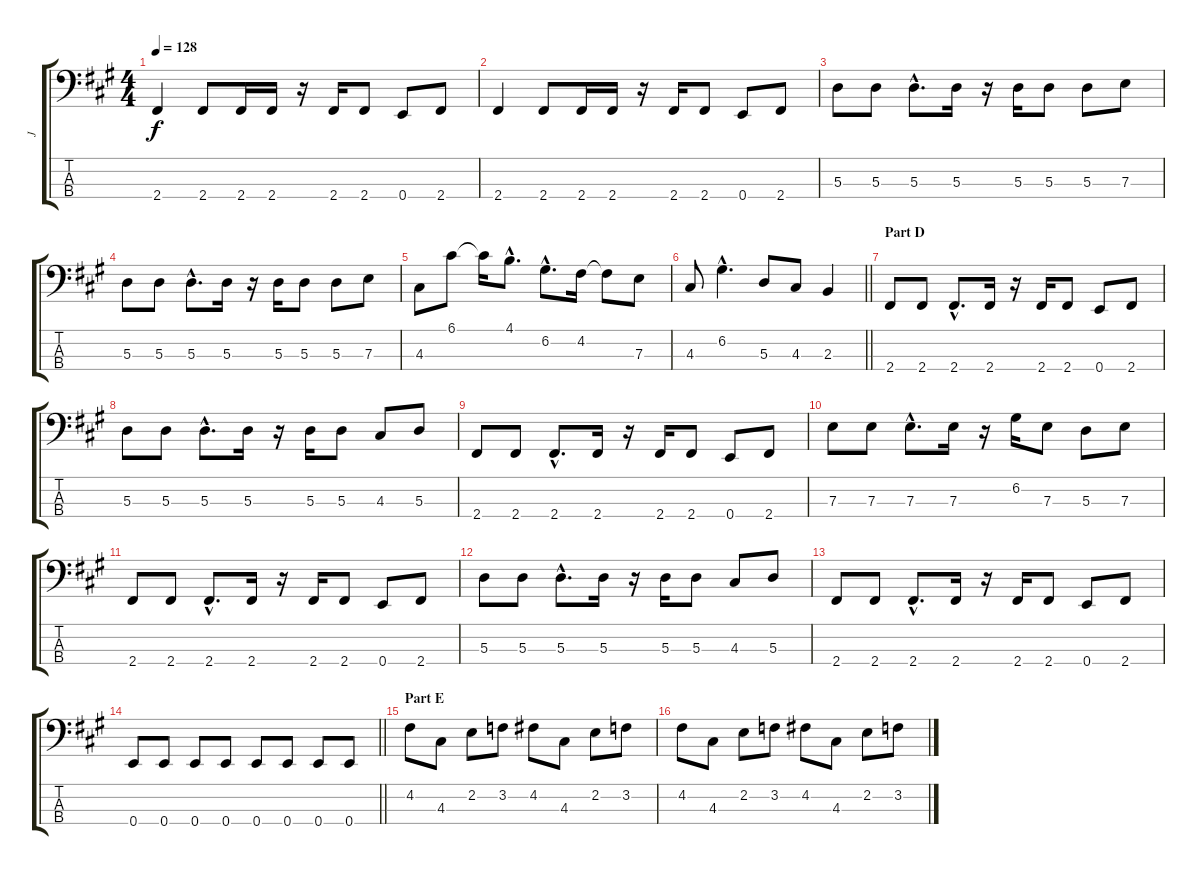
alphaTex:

\track ("J" "J") {instrument electricbasspick}
\staff {score tabs}
\tuning (G2 D2 A1 E1) {hide}
\ts (4 4)
\tempo 128
\clef f4
\ks a
2.4.4{dy f} 2.4.8 2.4.16 2.4.16 r.16 2.4.16 2.4.8 0.4.8 2.4.8 |
2.4.4 2.4.8 2.4.16 2.4.16 r.16 2.4.16 2.4.8 0.4.8 2.4.8 |
5.3.8 5.3.8 5.3{hac}.8{d} 5.3.16 r.16 5.3.16 5.3.8 5.3.8 7.3.8 |
5.3.8 5.3.8 5.3{hac}.8{d} 5.3.16 r.16 5.3.16 5.3.8 5.3.8 7.3.8 |
4.3.8 6.1.8 6.1{t}.16 4.1{hac}.8{d} 6.2{hac}.8{d} 4.2.16 4.2{t}.8 7.3.8 |
\barLineRight lightlight
4.3.8 6.2{hac}.4{d} 5.3.8 4.3.8 2.3.4 |
\section ("" "Part D")
2.4.8 2.4.8 2.4{hac}.8{d} 2.4.16 r.16 2.4.16 2.4.8 0.4.8 2.4.8 |
5.3.8 5.3.8 5.3{hac}.8{d} 5.3.16 r.16 5.3.16 5.3.8 4.3.8 5.3.8 |
2.4.8 2.4.8 2.4{hac}.8{d} 2.4.16 r.16 2.4.16 2.4.8 0.4.8 2.4.8 |
7.3.8 7.3.8 7.3{hac}.8{d} 7.3.16 r.16 6.2.16 7.3.8 5.3.8 7.3.8 |
2.4.8 2.4.8 2.4{hac}.8{d} 2.4.16 r.16 2.4.16 2.4.8 0.4.8 2.4.8 |
5.3.8 5.3.8 5.3{hac}.8{d} 5.3.16 r.16 5.3.16 5.3.8 4.3.8 5.3.8 |
2.4.8 2.4.8 2.4{hac}.8{d} 2.4.16 r.16 2.4.16 2.4.8 0.4.8 2.4.8 |
\barLineRight lightlight
0.4.8 0.4.8 0.4.8 0.4.8 0.4.8 0.4.8 0.4.8 0.4.8 |
\section ("" "Part E")
4.2.8 4.3.8 2.2.8 3.2.8 4.2.8 4.3.8 2.2.8 3.2.8 |
4.2.8 4.3.8 2.2.8 3.2.8 4.2.8 4.3.8 2.2.8 3.2.8
